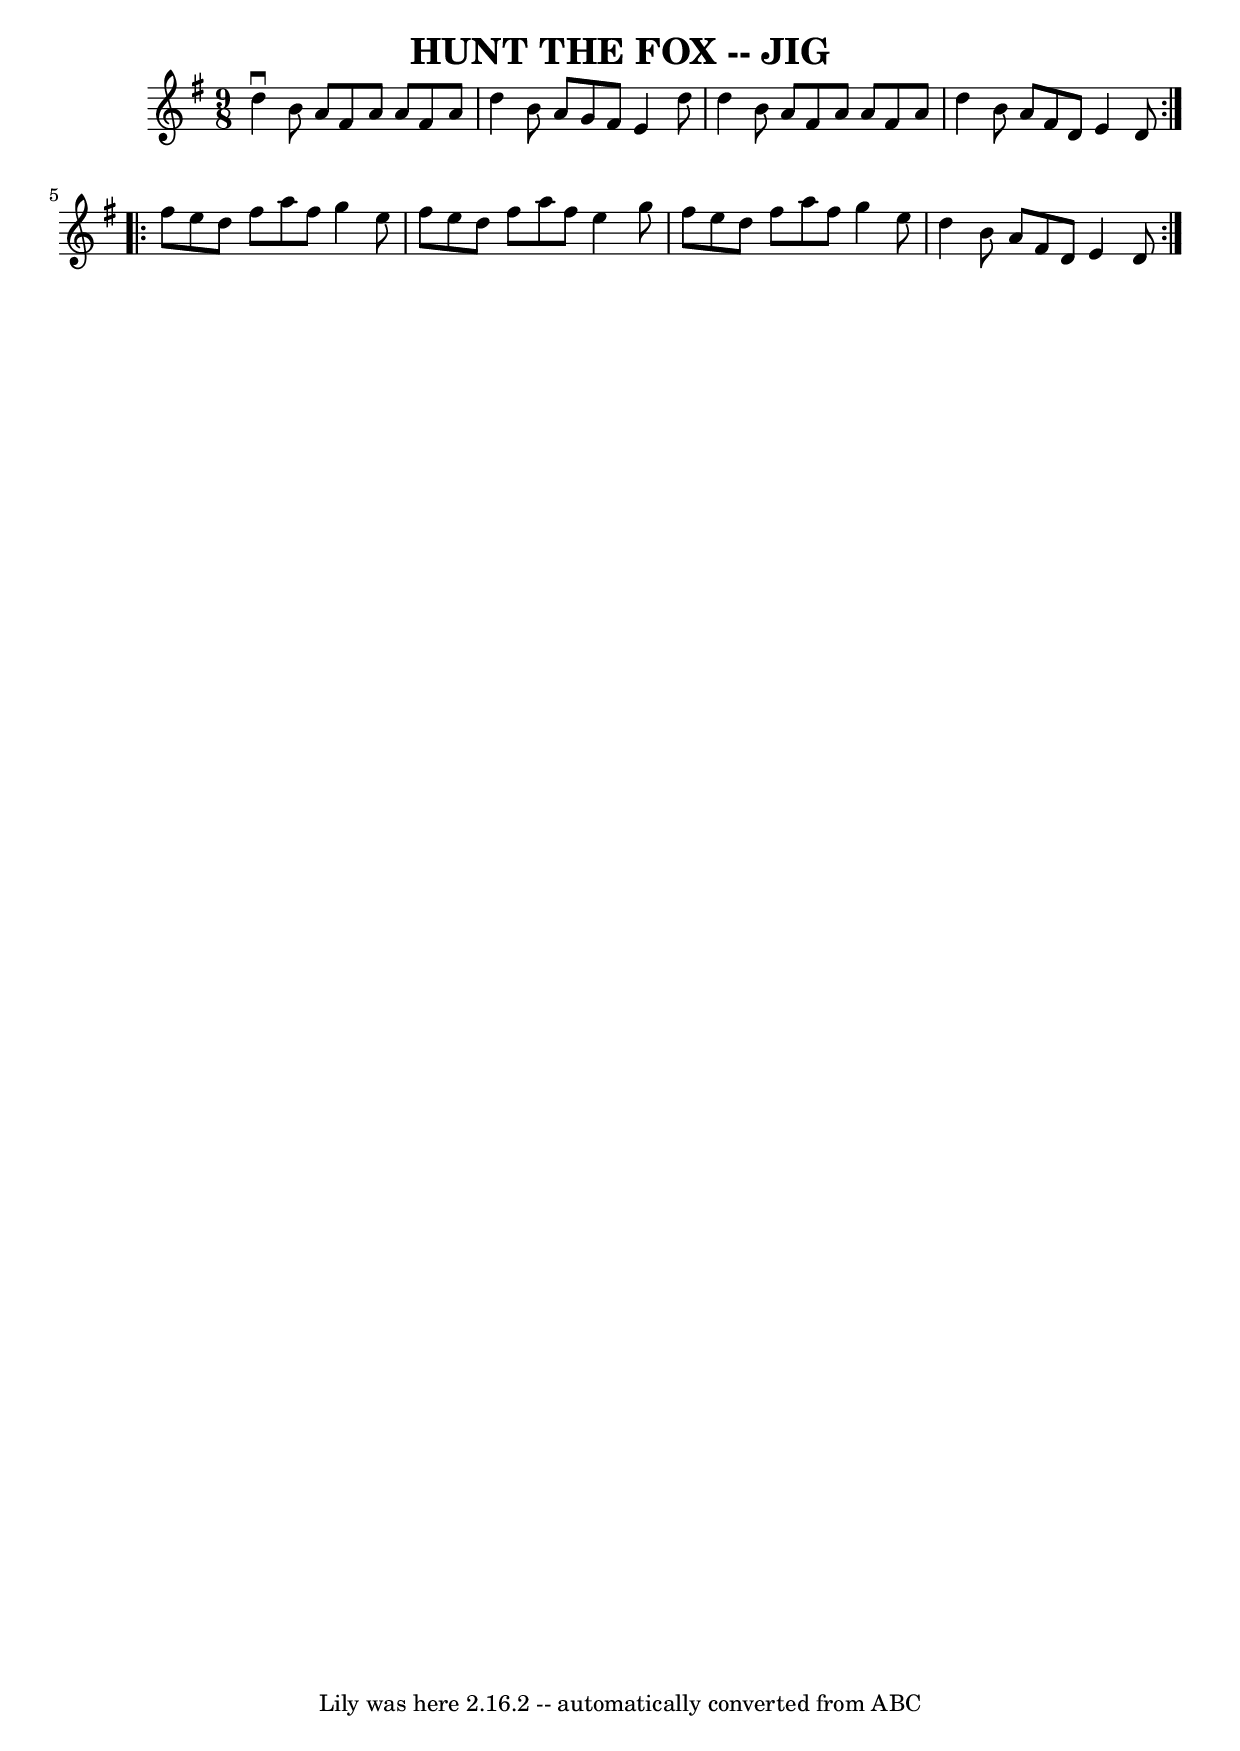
\version "2.16.2"
\include "Mammoth.ily"
\header {
  %% book = "Ryan's Mammoth Collection of Fiddle Tunes"
  crossRefNumber = "1"
  footnotes = ""
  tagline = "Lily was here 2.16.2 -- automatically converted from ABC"
  title = "HUNT THE FOX -- JIG"

}
voicedefault =  {



  \repeat volta 2 {

    \time 9/8 
    \key d \mixolydian
    d''4^\downbow b'8 a'8 fis'8 a'8    
    a'8 fis'8 a'8    |
    d''4 b'8 a'8 g'8 fis'8 e'4    
    d''8    |
    d''4 b'8 a'8 fis'8 a'8 a'8 fis'8 a'8    
    |
    d''4 b'8 a'8 fis'8 d'8 e'4 d'8    
  }     

  \repeat volta 2 {
    fis''8 e''8 d''8 fis''8 a''8 fis''8 g''4  
    e''8    |
    fis''8 e''8 d''8 fis''8 a''8 fis''8 e''4 
    g''8    |
    fis''8 e''8 d''8 fis''8 a''8 fis''8    
    g''4 e''8    |
    d''4 b'8 a'8 fis'8 d'8 e'4 d'8    

  }   

}

\score{
  <<

    \context Staff="default"
    {
      \voicedefault 
      
    }

  >>
  \layout {
    
  }
  \midi {
  }

}
